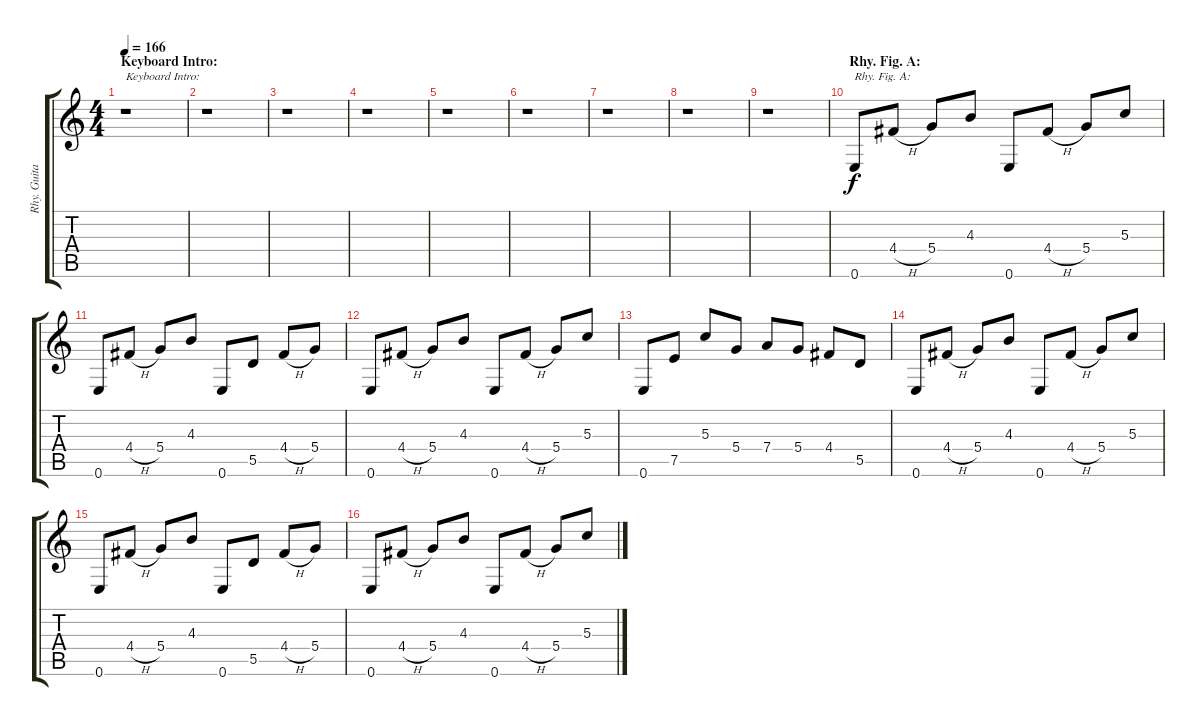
\track ("Rhy. Guitar II" "Rhy. Guita") {instrument distortionguitar}
\staff {score tabs}
\tuning (E4 B3 G3 D3 A2 E2) {hide}
\ts (4 4)
\section ("" "Keyboard Intro:")
\tempo 166
\clef g2
\ks c
r.1{txt "Keyboard Intro:" dy f instrument distortionguitar} |
r.1 |
r.1 |
r.1 |
r.1 |
r.1 |
r.1 |
r.1 |
r.1 |
\section ("" "Rhy. Fig. A:")
0.6.8{txt "Rhy. Fig. A:"} 4.4{h}.8 5.4.8 4.3.8 0.6.8 4.4{h}.8 5.4.8 5.3.8 |
0.6.8 4.4{h}.8 5.4.8 4.3.8 0.6.8 5.5.8 4.4{h}.8 5.4.8 |
0.6.8 4.4{h}.8 5.4.8 4.3.8 0.6.8 4.4{h}.8 5.4.8 5.3.8 |
0.6.8 7.5.8 5.3.8 5.4.8 7.4.8 5.4.8 4.4.8 5.5.8 |
0.6.8 4.4{h}.8 5.4.8 4.3.8 0.6.8 4.4{h}.8 5.4.8 5.3.8 |
0.6.8 4.4{h}.8 5.4.8 4.3.8 0.6.8 5.5.8 4.4{h}.8 5.4.8 |
0.6.8 4.4{h}.8 5.4.8 4.3.8 0.6.8 4.4{h}.8 5.4.8 5.3.8
